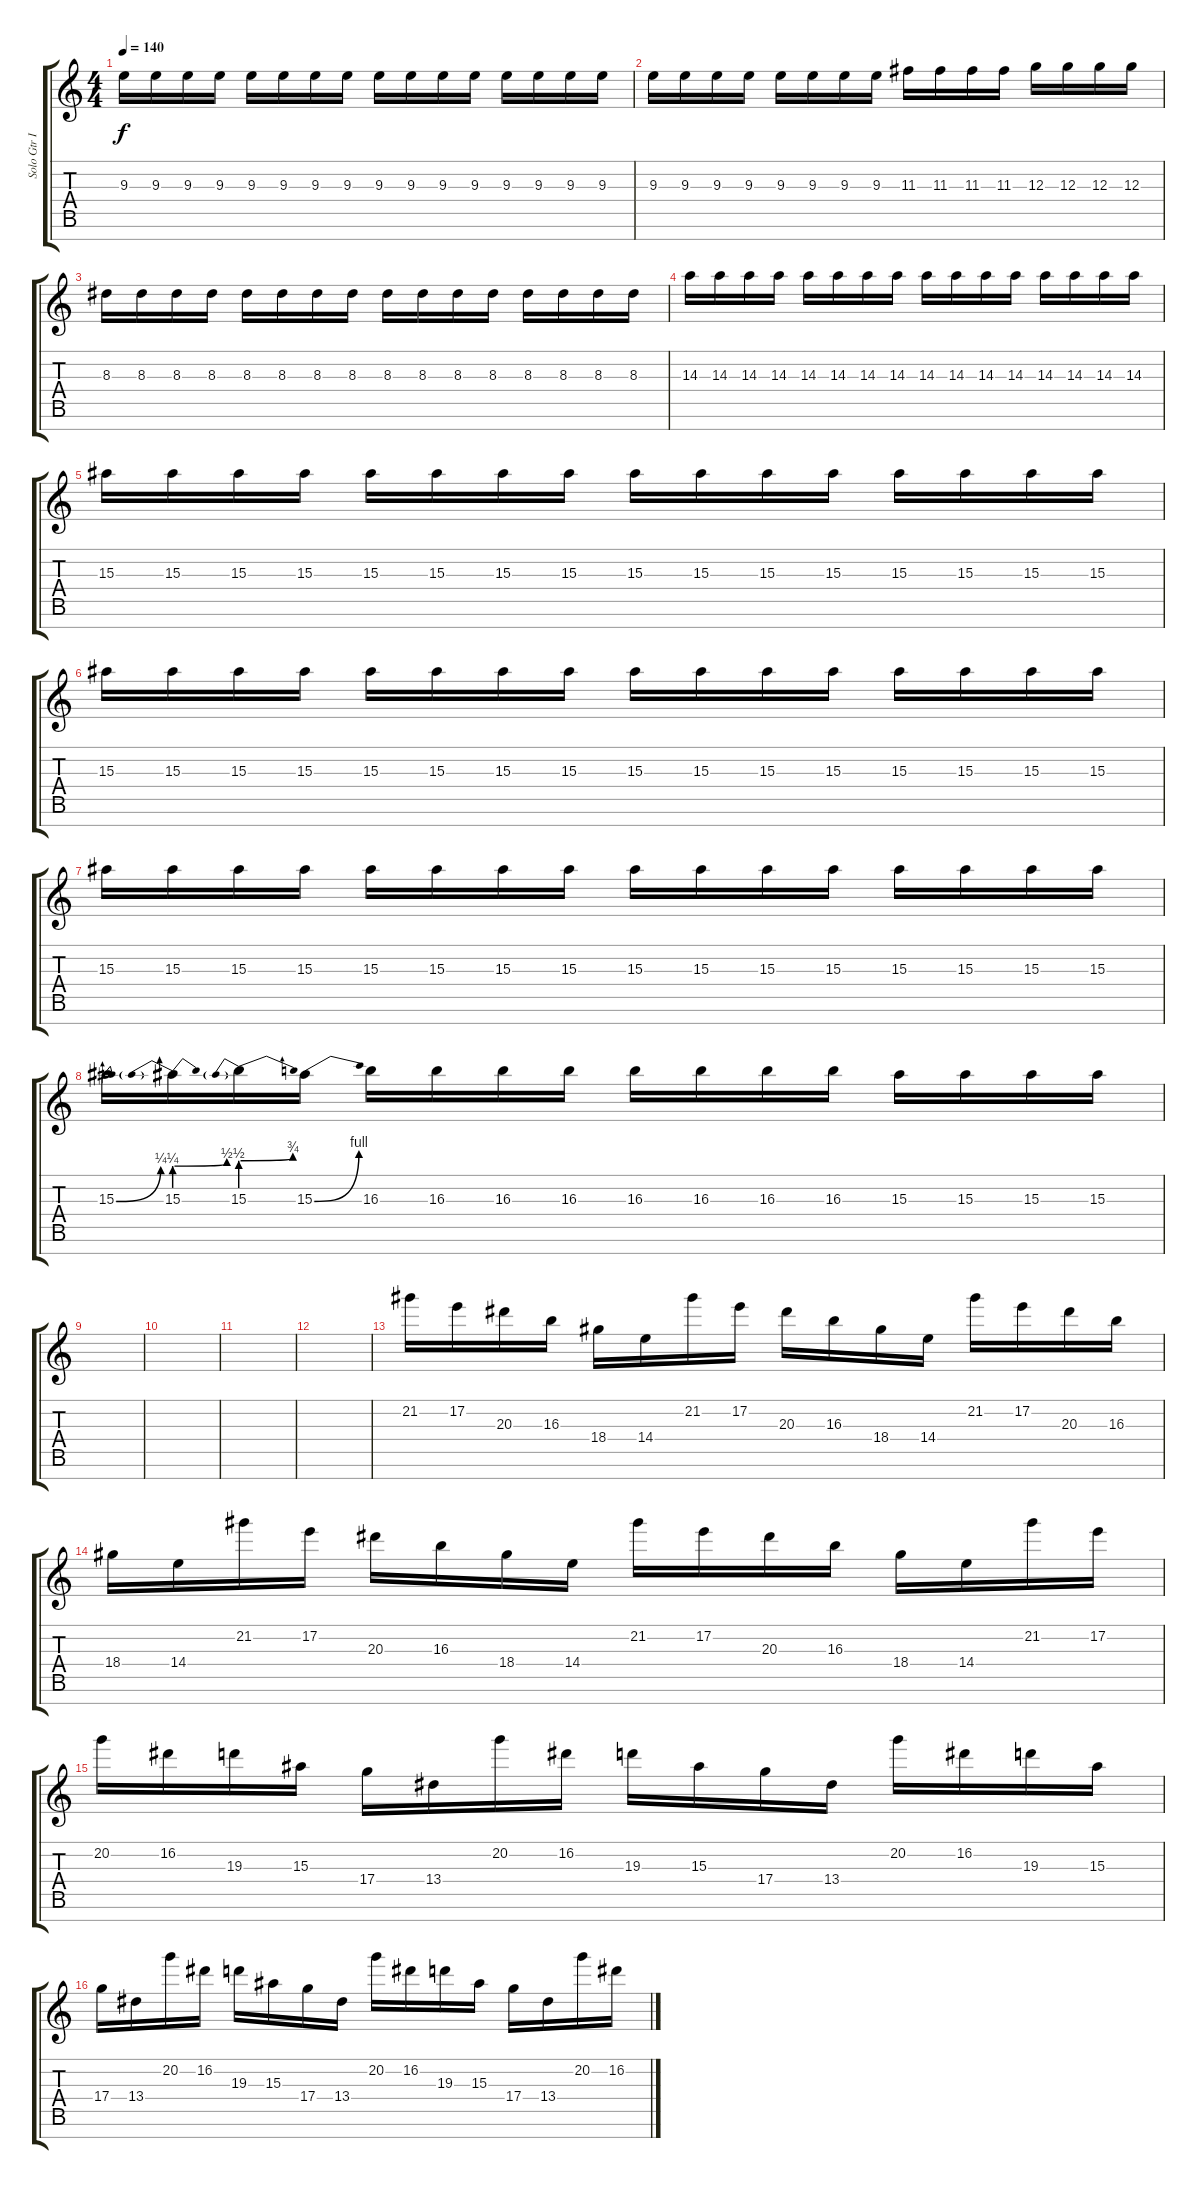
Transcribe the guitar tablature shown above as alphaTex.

\track ("Solo Gtr I" "Solo Gtr I") {instrument overdrivenguitar}
\staff {score tabs}
\tuning (E4 B3 G3 D3 A2 E2 B1) {hide}
\ts (4 4)
\tempo 140
\clef g2
\ks c
9.3.16{dy f balance 10} 9.3.16 9.3.16 9.3.16 9.3.16 9.3.16 9.3.16 9.3.16 9.3.16 9.3.16 9.3.16 9.3.16 9.3.16 9.3.16 9.3.16 9.3.16 |
9.3.16 9.3.16 9.3.16 9.3.16 9.3.16 9.3.16 9.3.16 9.3.16 11.3.16 11.3.16 11.3.16 11.3.16 12.3.16 12.3.16 12.3.16 12.3.16 |
8.3.16 8.3.16 8.3.16 8.3.16 8.3.16 8.3.16 8.3.16 8.3.16 8.3.16 8.3.16 8.3.16 8.3.16 8.3.16 8.3.16 8.3.16 8.3.16 |
14.3.16 14.3.16 14.3.16 14.3.16 14.3.16 14.3.16 14.3.16 14.3.16 14.3.16 14.3.16 14.3.16 14.3.16 14.3.16 14.3.16 14.3.16 14.3.16 |
15.3.16 15.3.16 15.3.16 15.3.16 15.3.16 15.3.16 15.3.16 15.3.16 15.3.16 15.3.16 15.3.16 15.3.16 15.3.16 15.3.16 15.3.16 15.3.16 |
15.3.16 15.3.16 15.3.16 15.3.16 15.3.16 15.3.16 15.3.16 15.3.16 15.3.16 15.3.16 15.3.16 15.3.16 15.3.16 15.3.16 15.3.16 15.3.16 |
15.3.16 15.3.16 15.3.16 15.3.16 15.3.16 15.3.16 15.3.16 15.3.16 15.3.16 15.3.16 15.3.16 15.3.16 15.3.16 15.3.16 15.3.16 15.3.16 |
15.3{be (bend 0 0 60 1)}.16 15.3{be (prebendbend 0 1 60 2)}.16 15.3{be (prebendbend 0 2 60 3)}.16 15.3{be (bend 0 0 60 4)}.16 16.3.16 16.3.16 16.3.16 16.3.16 16.3.16 16.3.16 16.3.16 16.3.16 15.3.16 15.3.16 15.3.16 15.3.16 |
|
|
|
|
21.2.16 17.2.16 20.3.16 16.3.16 18.4.16 14.4.16 21.2.16 17.2.16 20.3.16 16.3.16 18.4.16 14.4.16 21.2.16 17.2.16 20.3.16 16.3.16 |
18.4.16 14.4.16 21.2.16 17.2.16 20.3.16 16.3.16 18.4.16 14.4.16 21.2.16 17.2.16 20.3.16 16.3.16 18.4.16 14.4.16 21.2.16 17.2.16 |
20.2.16 16.2.16 19.3.16 15.3.16 17.4.16 13.4.16 20.2.16 16.2.16 19.3.16 15.3.16 17.4.16 13.4.16 20.2.16 16.2.16 19.3.16 15.3.16 |
17.4.16 13.4.16 20.2.16 16.2.16 19.3.16 15.3.16 17.4.16 13.4.16 20.2.16 16.2.16 19.3.16 15.3.16 17.4.16 13.4.16 20.2.16 16.2.16
